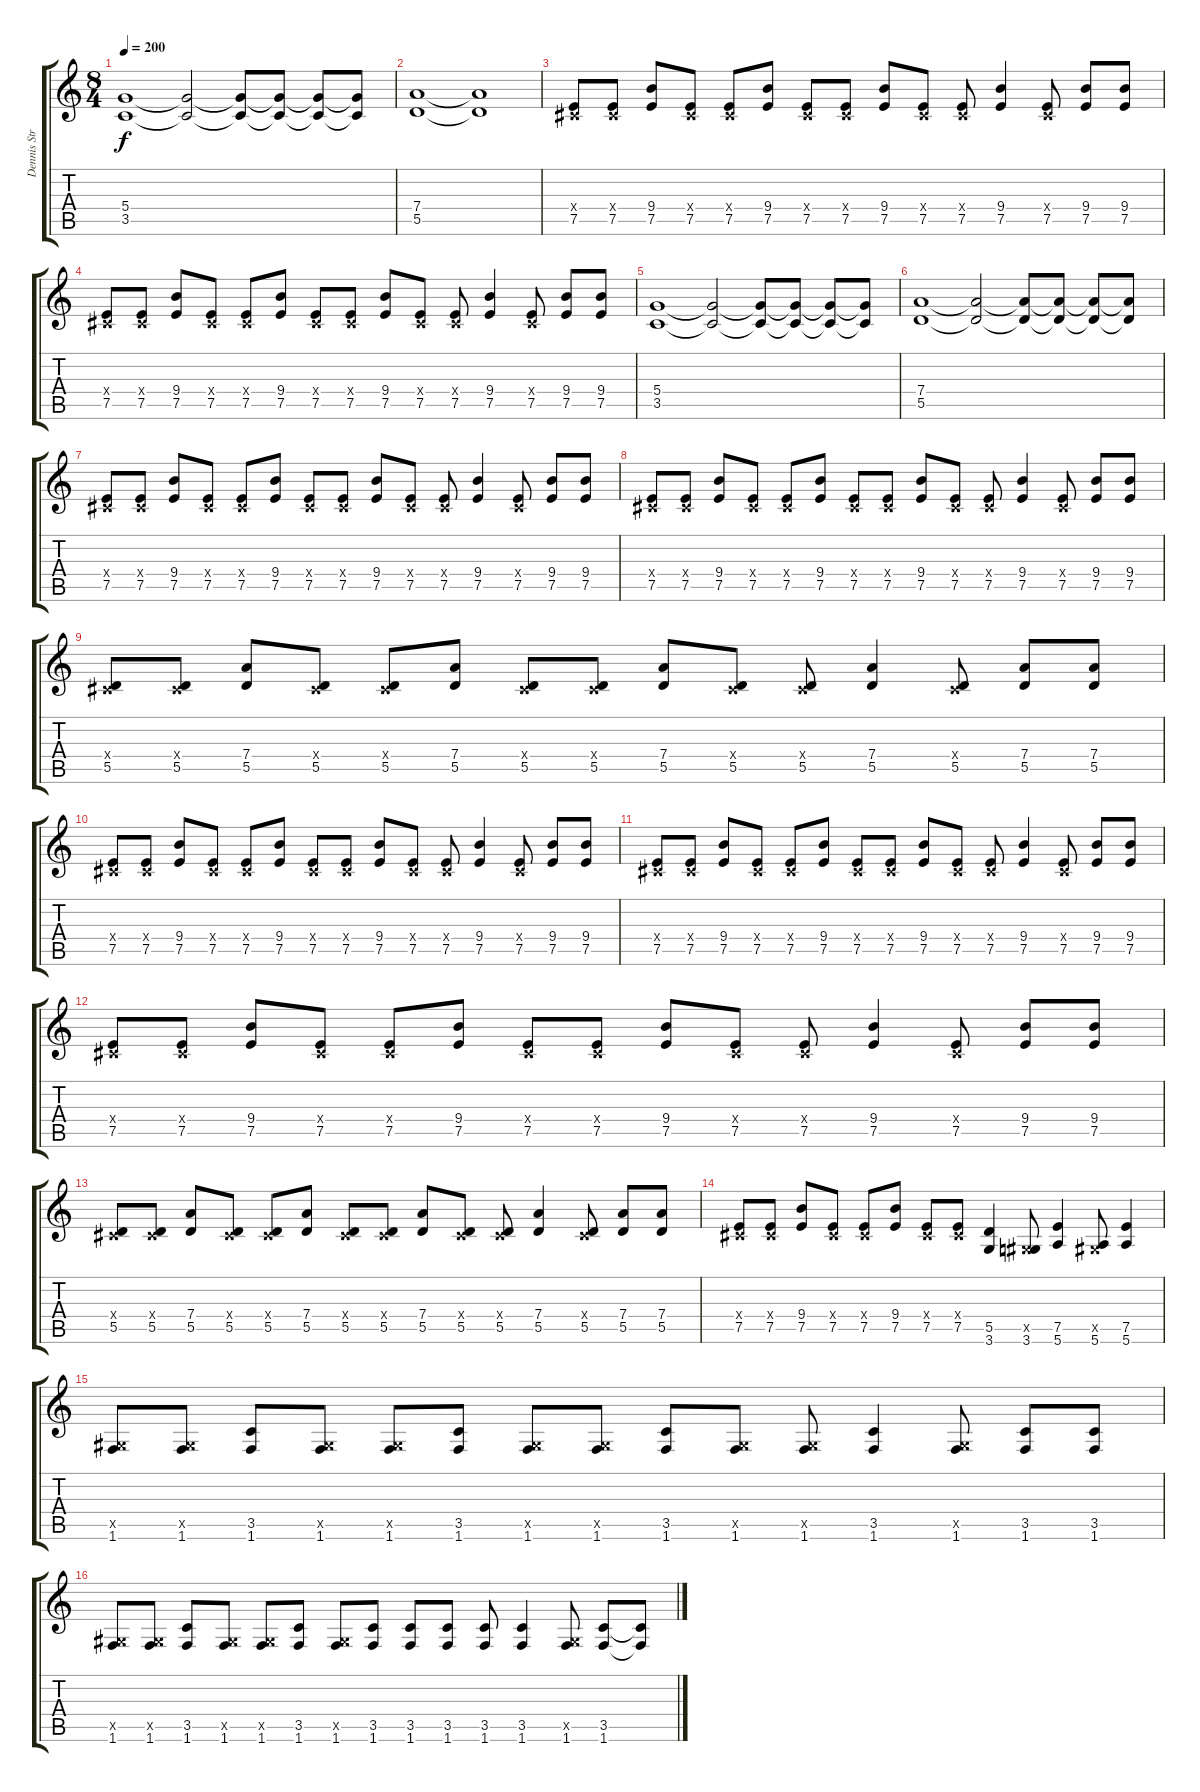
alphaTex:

\track ("Dennis Stratton" "Dennis Str") {instrument distortionguitar}
\staff {score tabs}
\tuning (E4 B3 G3 D3 A2 E2) {hide}
\ts (8 4)
\tempo 200
\clef g2
\ks c
(5.4 3.5).1{dy f} (5.4{t} 3.5{t}).2 (5.4{t} 3.5{t}).8 (5.4{t} 3.5{t}).8 (5.4{t} 3.5{t}).8 (5.4{t} 3.5{t}).8 |
(7.4 5.5).1 (7.4{t} 5.5{t}).1 |
(-1.4{x} 7.5).8 (-1.4{x} 7.5).8 (9.4 7.5).8 (-1.4{x} 7.5).8 (-1.4{x} 7.5).8 (9.4 7.5).8 (-1.4{x} 7.5).8 (-1.4{x} 7.5).8 (9.4 7.5).8 (-1.4{x} 7.5).8 (-1.4{x} 7.5).8 (9.4 7.5).4 (-1.4{x} 7.5).8 (9.4 7.5).8 (9.4 7.5).8 |
(-1.4{x} 7.5).8 (-1.4{x} 7.5).8 (9.4 7.5).8 (-1.4{x} 7.5).8 (-1.4{x} 7.5).8 (9.4 7.5).8 (-1.4{x} 7.5).8 (-1.4{x} 7.5).8 (9.4 7.5).8 (-1.4{x} 7.5).8 (-1.4{x} 7.5).8 (9.4 7.5).4 (-1.4{x} 7.5).8 (9.4 7.5).8 (9.4 7.5).8 |
(5.4 3.5).1 (5.4{t} 3.5{t}).2 (5.4{t} 3.5{t}).8 (5.4{t} 3.5{t}).8 (5.4{t} 3.5{t}).8 (5.4{t} 3.5{t}).8 |
(7.4 5.5).1 (7.4{t} 5.5{t}).2 (7.4{t} 5.5{t}).8 (7.4{t} 5.5{t}).8 (7.4{t} 5.5{t}).8 (7.4{t} 5.5{t}).8 |
(-1.4{x} 7.5).8 (-1.4{x} 7.5).8 (9.4 7.5).8 (-1.4{x} 7.5).8 (-1.4{x} 7.5).8 (9.4 7.5).8 (-1.4{x} 7.5).8 (-1.4{x} 7.5).8 (9.4 7.5).8 (-1.4{x} 7.5).8 (-1.4{x} 7.5).8 (9.4 7.5).4 (-1.4{x} 7.5).8 (9.4 7.5).8 (9.4 7.5).8 |
(-1.4{x} 7.5).8 (-1.4{x} 7.5).8 (9.4 7.5).8 (-1.4{x} 7.5).8 (-1.4{x} 7.5).8 (9.4 7.5).8 (-1.4{x} 7.5).8 (-1.4{x} 7.5).8 (9.4 7.5).8 (-1.4{x} 7.5).8 (-1.4{x} 7.5).8 (9.4 7.5).4 (-1.4{x} 7.5).8 (9.4 7.5).8 (9.4 7.5).8 |
(-1.4{x} 5.5).8 (-1.4{x} 5.5).8 (7.4 5.5).8 (-1.4{x} 5.5).8 (-1.4{x} 5.5).8 (7.4 5.5).8 (-1.4{x} 5.5).8 (-1.4{x} 5.5).8 (7.4 5.5).8 (-1.4{x} 5.5).8 (-1.4{x} 5.5).8 (7.4 5.5).4 (-1.4{x} 5.5).8 (7.4 5.5).8 (7.4 5.5).8 |
(-1.4{x} 7.5).8 (-1.4{x} 7.5).8 (9.4 7.5).8 (-1.4{x} 7.5).8 (-1.4{x} 7.5).8 (9.4 7.5).8 (-1.4{x} 7.5).8 (-1.4{x} 7.5).8 (9.4 7.5).8 (-1.4{x} 7.5).8 (-1.4{x} 7.5).8 (9.4 7.5).4 (-1.4{x} 7.5).8 (9.4 7.5).8 (9.4 7.5).8 |
(-1.4{x} 7.5).8 (-1.4{x} 7.5).8 (9.4 7.5).8 (-1.4{x} 7.5).8 (-1.4{x} 7.5).8 (9.4 7.5).8 (-1.4{x} 7.5).8 (-1.4{x} 7.5).8 (9.4 7.5).8 (-1.4{x} 7.5).8 (-1.4{x} 7.5).8 (9.4 7.5).4 (-1.4{x} 7.5).8 (9.4 7.5).8 (9.4 7.5).8 |
(-1.4{x} 7.5).8 (-1.4{x} 7.5).8 (9.4 7.5).8 (-1.4{x} 7.5).8 (-1.4{x} 7.5).8 (9.4 7.5).8 (-1.4{x} 7.5).8 (-1.4{x} 7.5).8 (9.4 7.5).8 (-1.4{x} 7.5).8 (-1.4{x} 7.5).8 (9.4 7.5).4 (-1.4{x} 7.5).8 (9.4 7.5).8 (9.4 7.5).8 |
(-1.4{x} 5.5).8 (-1.4{x} 5.5).8 (7.4 5.5).8 (-1.4{x} 5.5).8 (-1.4{x} 5.5).8 (7.4 5.5).8 (-1.4{x} 5.5).8 (-1.4{x} 5.5).8 (7.4 5.5).8 (-1.4{x} 5.5).8 (-1.4{x} 5.5).8 (7.4 5.5).4 (-1.4{x} 5.5).8 (7.4 5.5).8 (7.4 5.5).8 |
(-1.4{x} 7.5).8 (-1.4{x} 7.5).8 (9.4 7.5).8 (-1.4{x} 7.5).8 (-1.4{x} 7.5).8 (9.4 7.5).8 (-1.4{x} 7.5).8 (-1.4{x} 7.5).8 (5.5 3.6).4 (-1.5{x} 3.6).8 (7.5 5.6).4 (-1.5{x} 5.6).8 (7.5 5.6).4 |
(-1.5{x} 1.6).8 (-1.5{x} 1.6).8 (3.5 1.6).8 (-1.5{x} 1.6).8 (-1.5{x} 1.6).8 (3.5 1.6).8 (-1.5{x} 1.6).8 (-1.5{x} 1.6).8 (3.5 1.6).8 (-1.5{x} 1.6).8 (-1.5{x} 1.6).8 (3.5 1.6).4 (-1.5{x} 1.6).8 (3.5 1.6).8 (3.5 1.6).8 |
(-1.5{x} 1.6).8 (-1.5{x} 1.6).8 (3.5 1.6).8 (-1.5{x} 1.6).8 (-1.5{x} 1.6).8 (3.5 1.6).8 (-1.5{x} 1.6).8 (3.5 1.6).8 (3.5 1.6).8 (3.5 1.6).8 (3.5 1.6).8 (3.5 1.6).4 (-1.5{x} 1.6).8 (3.5 1.6).8 (3.5{t} 1.6{t}).8
